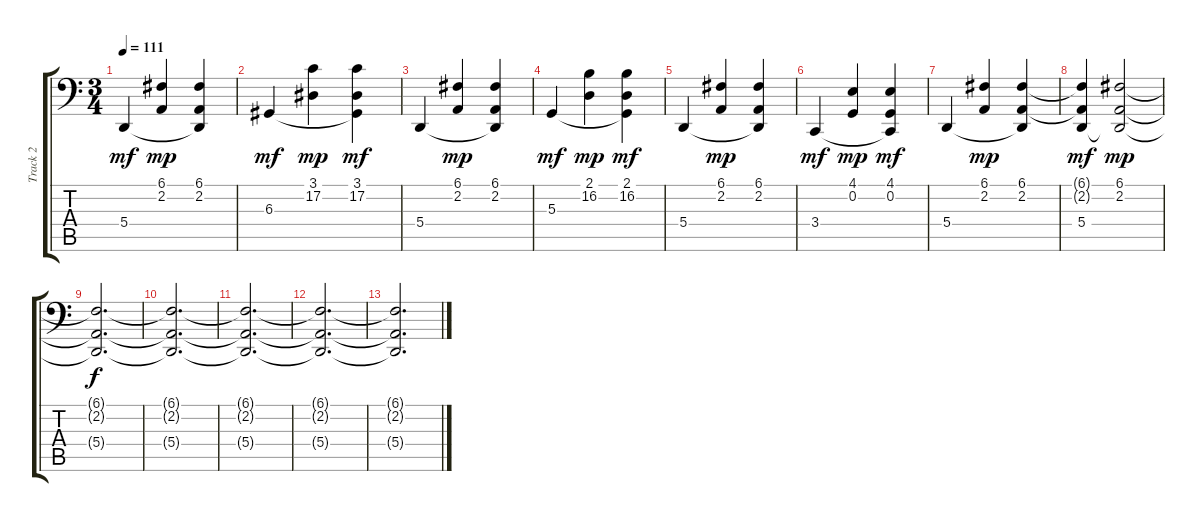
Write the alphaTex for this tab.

\track ("Track 2" "Track 2") {instrument acousticgrandpiano}
\staff {score tabs}
\tuning (C3 G2 D2 A1 E1 B0) {hide}
\ts (3 4)
\tempo 111
\clef f4
\ks c
5.4.4{dy mf} (6.1 2.2).4{dy mp} (6.1 2.2 5.4{t}).4 |
6.3.4{dy mf} (3.1 17.2).4{dy mp} (3.1 17.2 6.3{t}).4{dy mf} |
5.4.4 (6.1 2.2).4{dy mp} (6.1 2.2 5.4{t}).4 |
5.3.4{dy mf} (2.1 16.2).4{dy mp} (2.1 16.2 5.3{t}).4{dy mf} |
5.4.4 (6.1 2.2).4{dy mp} (6.1 2.2 5.4{t}).4 |
3.4.4{dy mf} (4.1 0.2).4{dy mp} (4.1 0.2 3.4{t}).4{dy mf} |
5.4.4 (6.1 2.2).4{dy mp} (6.1 2.2 5.4{t}).4 |
(6.1{t} 2.2{t} 5.4).4{dy mf} (6.1 2.2 5.4{t}).2{dy mp} |
(6.1{t} 2.2{t} 5.4{t}).2{d dy f} |
(6.1{t} 2.2{t} 5.4{t}).2{d} |
(6.1{t} 2.2{t} 5.4{t}).2{d} |
(6.1{t} 2.2{t} 5.4{t}).2{d} |
(6.1{t} 2.2{t} 5.4{t}).2{d}
